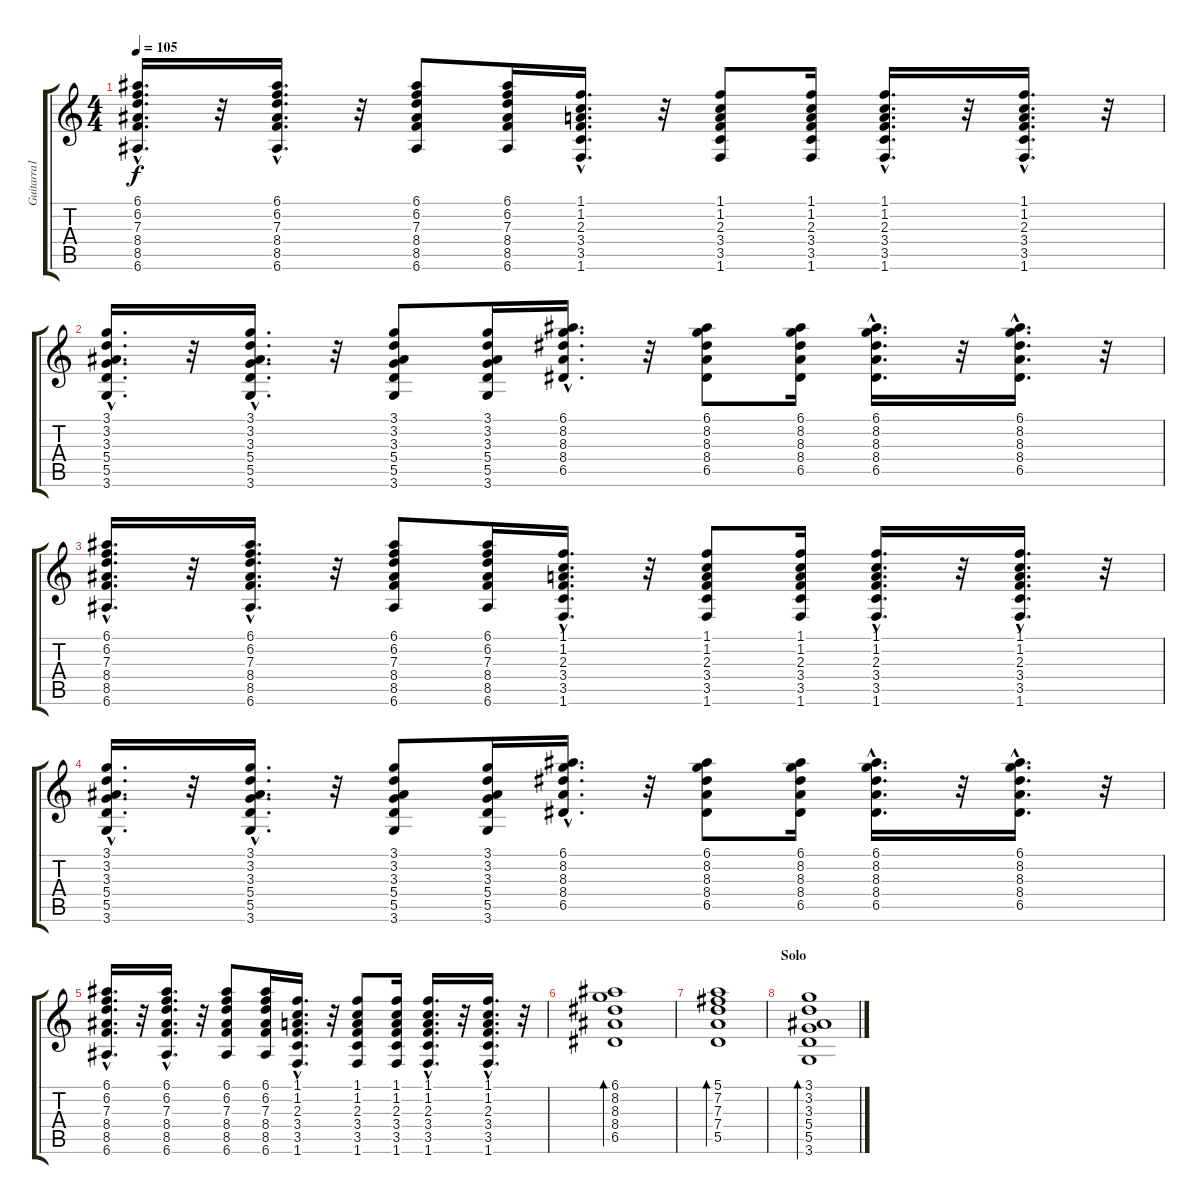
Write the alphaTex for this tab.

\track ("Guitarra1" "Guitarra1") {instrument overdrivenguitar}
\staff {score tabs}
\tuning (E4 B3 G3 D3 A2 E2) {hide}
\ts (4 4)
\tempo 105
\clef g2
\ks c
(6.1{hac} 6.2{hac} 7.3{hac} 8.4{hac} 8.5{hac} 6.6{hac}).16{d dy f} r.32 (6.1{hac} 6.2{hac} 7.3{hac} 8.4{hac} 8.5{hac} 6.6{hac}).16{d} r.32 (6.1 6.2 7.3 8.4 8.5 6.6).8 (6.1 6.2 7.3 8.4 8.5 6.6).16 (1.1{hac} 1.2{hac} 2.3{hac} 3.4{hac} 3.5{hac} 1.6{hac}).16{d} r.32 (1.1 1.2 2.3 3.4 3.5 1.6).8 (1.1 1.2 2.3 3.4 3.5 1.6).16 (1.1{hac} 1.2{hac} 2.3{hac} 3.4{hac} 3.5{hac} 1.6{hac}).16{d} r.32 (1.1{hac} 1.2{hac} 2.3{hac} 3.4{hac} 3.5{hac} 1.6{hac}).16{d} r.32 |
(3.1{hac} 3.2{hac} 3.3{hac} 5.4{hac} 5.5{hac} 3.6{hac}).16{d} r.32 (3.1{hac} 3.2{hac} 3.3{hac} 5.4{hac} 5.5{hac} 3.6{hac}).16{d} r.32 (3.1 3.2 3.3 5.4 5.5 3.6).8 (3.1 3.2 3.3 5.4 5.5 3.6).16 (6.1{hac} 8.2{hac} 8.3{hac} 8.4{hac} 6.5{hac}).16{d} r.32 (6.1 8.2 8.3 8.4 6.5).8 (6.1 8.2 8.3 8.4 6.5).16 (6.1{hac} 8.2{hac} 8.3{hac} 8.4{hac} 6.5{hac}).16{d} r.32 (6.1{hac} 8.2{hac} 8.3{hac} 8.4{hac} 6.5{hac}).16{d} r.32 |
(6.1{hac} 6.2{hac} 7.3{hac} 8.4{hac} 8.5{hac} 6.6{hac}).16{d} r.32 (6.1{hac} 6.2{hac} 7.3{hac} 8.4{hac} 8.5{hac} 6.6{hac}).16{d} r.32 (6.1 6.2 7.3 8.4 8.5 6.6).8 (6.1 6.2 7.3 8.4 8.5 6.6).16 (1.1{hac} 1.2{hac} 2.3{hac} 3.4{hac} 3.5{hac} 1.6{hac}).16{d} r.32 (1.1 1.2 2.3 3.4 3.5 1.6).8 (1.1 1.2 2.3 3.4 3.5 1.6).16 (1.1{hac} 1.2{hac} 2.3{hac} 3.4{hac} 3.5{hac} 1.6{hac}).16{d} r.32 (1.1{hac} 1.2{hac} 2.3{hac} 3.4{hac} 3.5{hac} 1.6{hac}).16{d} r.32 |
(3.1{hac} 3.2{hac} 3.3{hac} 5.4{hac} 5.5{hac} 3.6{hac}).16{d} r.32 (3.1{hac} 3.2{hac} 3.3{hac} 5.4{hac} 5.5{hac} 3.6{hac}).16{d} r.32 (3.1 3.2 3.3 5.4 5.5 3.6).8 (3.1 3.2 3.3 5.4 5.5 3.6).16 (6.1{hac} 8.2{hac} 8.3{hac} 8.4{hac} 6.5{hac}).16{d} r.32 (6.1 8.2 8.3 8.4 6.5).8 (6.1 8.2 8.3 8.4 6.5).16 (6.1{hac} 8.2{hac} 8.3{hac} 8.4{hac} 6.5{hac}).16{d} r.32 (6.1{hac} 8.2{hac} 8.3{hac} 8.4{hac} 6.5{hac}).16{d} r.32 |
(6.1{hac} 6.2{hac} 7.3{hac} 8.4{hac} 8.5{hac} 6.6{hac}).16{d} r.32 (6.1{hac} 6.2{hac} 7.3{hac} 8.4{hac} 8.5{hac} 6.6{hac}).16{d} r.32 (6.1 6.2 7.3 8.4 8.5 6.6).8 (6.1 6.2 7.3 8.4 8.5 6.6).16 (1.1{hac} 1.2{hac} 2.3{hac} 3.4{hac} 3.5{hac} 1.6{hac}).16{d} r.32 (1.1 1.2 2.3 3.4 3.5 1.6).8 (1.1 1.2 2.3 3.4 3.5 1.6).16 (1.1{hac} 1.2{hac} 2.3{hac} 3.4{hac} 3.5{hac} 1.6{hac}).16{d} r.32 (1.1{hac} 1.2{hac} 2.3{hac} 3.4{hac} 3.5{hac} 1.6{hac}).16{d} r.32 |
(6.1 8.2 8.3 8.4 6.5).1{bd 60} |
(5.1 7.2 7.3 7.4 5.5).1{bd 60} |
\section ("" "Solo")
(3.1 3.2 3.3 5.4 5.5 3.6).1{bd 120 volume 0}
